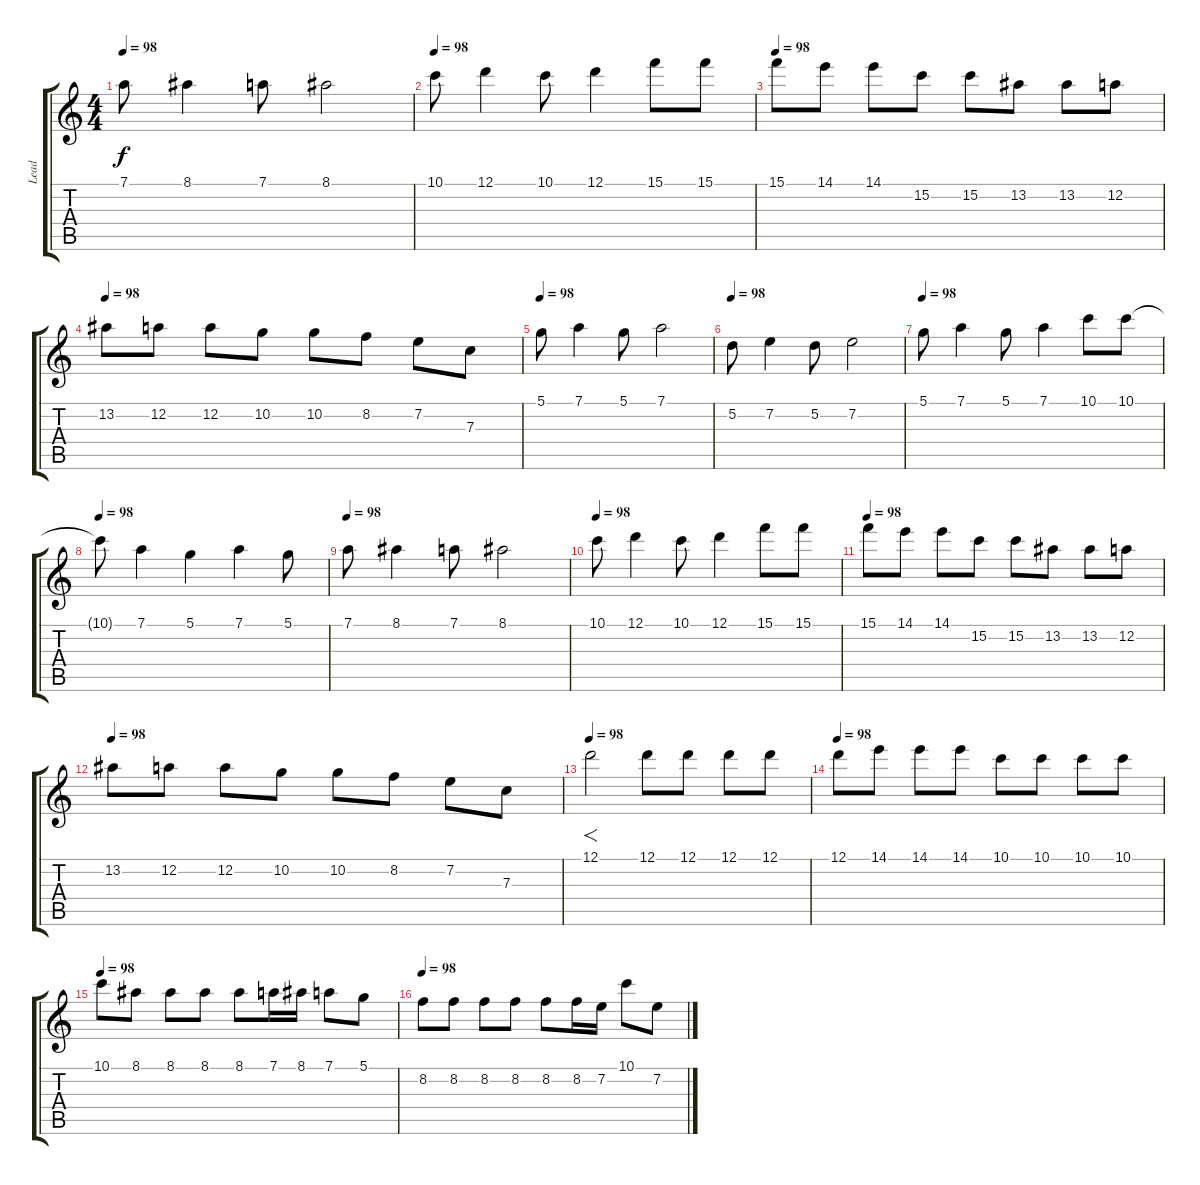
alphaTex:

\track ("Lead " "Lead ") {instrument distortionguitar}
\staff {score tabs}
\tuning (D4 A3 F3 C3 G2 D2) {hide}
\ts (4 4)
\tempo 98
\clef g2
\ks c
7.1.8{dy f} 8.1.4 7.1.8 8.1.2 |
\tempo 98
10.1.8 12.1.4 10.1.8 12.1.4 15.1.8 15.1.8 |
\tempo 98
15.1.8 14.1.8 14.1.8 15.2.8 15.2.8 13.2.8 13.2.8 12.2.8 |
\tempo 98
13.2.8 12.2.8 12.2.8 10.2.8 10.2.8 8.2.8 7.2.8 7.3.8 |
\tempo 98
5.1.8 7.1.4 5.1.8 7.1.2 |
\tempo 98
5.2.8 7.2.4 5.2.8 7.2.2 |
\tempo 98
5.1.8 7.1.4 5.1.8 7.1.4 10.1.8 10.1.8 |
\tempo 98
10.1{t}.8 7.1.4 5.1.4 7.1.4 5.1.8 |
\tempo 98
7.1.8 8.1.4 7.1.8 8.1.2 |
\tempo 98
10.1.8 12.1.4 10.1.8 12.1.4 15.1.8 15.1.8 |
\tempo 98
15.1.8 14.1.8 14.1.8 15.2.8 15.2.8 13.2.8 13.2.8 12.2.8 |
\tempo 98
13.2.8 12.2.8 12.2.8 10.2.8 10.2.8 8.2.8 7.2.8 7.3.8 |
\tempo 98
12.1.2{f} 12.1.8 12.1.8 12.1.8 12.1.8 |
\tempo 98
12.1.8 14.1.8 14.1.8 14.1.8 10.1.8 10.1.8 10.1.8 10.1.8 |
\tempo 98
10.1.8 8.1.8 8.1.8 8.1.8 8.1.8 7.1.16 8.1.16 7.1.8 5.1.8 |
\tempo 98
8.2.8 8.2.8 8.2.8 8.2.8 8.2.8 8.2.16 7.2.16 10.1.8 7.2.8
